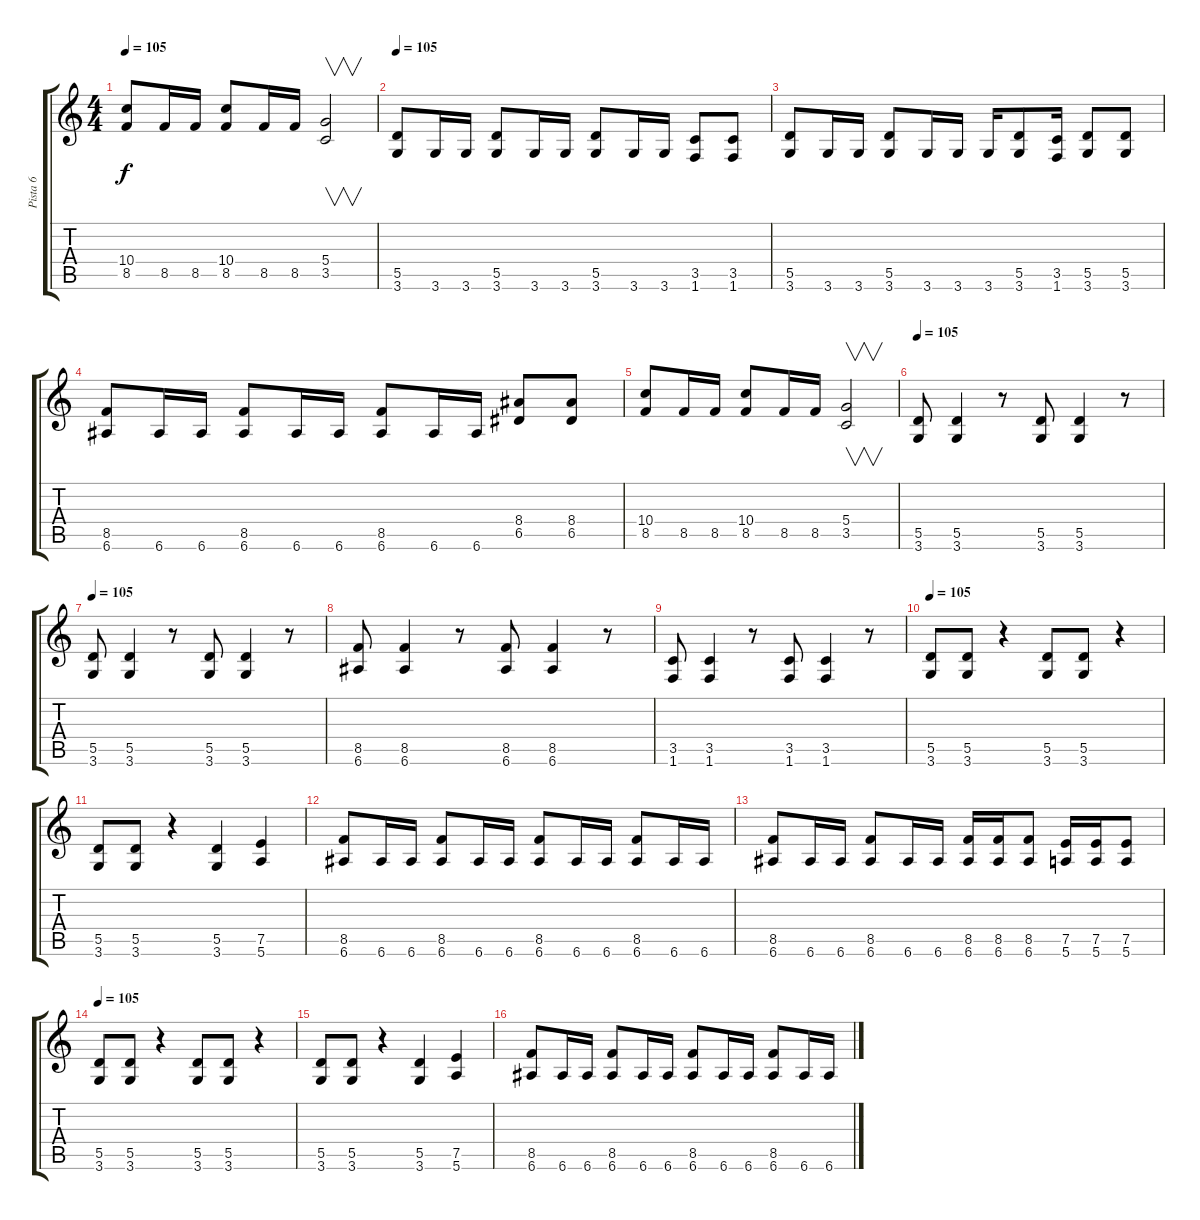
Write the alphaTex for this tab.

\track ("Pista 6" "Pista 6") {instrument distortionguitar}
\staff {score tabs}
\tuning (E4 B3 G3 D3 A2 E2) {hide}
\ts (4 4)
\tempo 105
\clef g2
\ks c
(10.4 8.5).8{dy f} 8.5.16 8.5.16 (10.4 8.5).8 8.5.16 8.5.16 (5.4 3.5).2{v} |
\tempo 105
(5.5 3.6).8 3.6.16 3.6.16 (5.5 3.6).8 3.6.16 3.6.16 (5.5 3.6).8 3.6.16 3.6.16 (3.5 1.6).8 (3.5 1.6).8 |
(5.5 3.6).8 3.6.16 3.6.16 (5.5 3.6).8 3.6.16 3.6.16 3.6.16 (5.5 3.6).8 (3.5 1.6).16 (5.5 3.6).8 (5.5 3.6).8 |
(8.5 6.6).8 6.6.16 6.6.16 (8.5 6.6).8 6.6.16 6.6.16 (8.5 6.6).8 6.6.16 6.6.16 (8.4 6.5).8 (8.4 6.5).8 |
(10.4 8.5).8 8.5.16 8.5.16 (10.4 8.5).8 8.5.16 8.5.16 (5.4 3.5).2{v} |
\tempo 105
(5.5 3.6).8 (5.5 3.6).4 r.8 (5.5 3.6).8 (5.5 3.6).4 r.8 |
\tempo 105
(5.5 3.6).8 (5.5 3.6).4 r.8 (5.5 3.6).8 (5.5 3.6).4 r.8 |
(8.5 6.6).8 (8.5 6.6).4 r.8 (8.5 6.6).8 (8.5 6.6).4 r.8 |
(3.5 1.6).8 (3.5 1.6).4 r.8 (3.5 1.6).8 (3.5 1.6).4 r.8 |
\tempo 105
(5.5 3.6).8 (5.5 3.6).8 r.4 (5.5 3.6).8 (5.5 3.6).8 r.4 |
(5.5 3.6).8 (5.5 3.6).8 r.4 (5.5 3.6).4 (7.5 5.6).4 |
(8.5 6.6).8 6.6.16 6.6.16 (8.5 6.6).8 6.6.16 6.6.16 (8.5 6.6).8 6.6.16 6.6.16 (8.5 6.6).8 6.6.16 6.6.16 |
(8.5 6.6).8 6.6.16 6.6.16 (8.5 6.6).8 6.6.16 6.6.16 (8.5 6.6).16 (8.5 6.6).16 (8.5 6.6).8 (7.5 5.6).16 (7.5 5.6).16 (7.5 5.6).8 |
\tempo 105
(5.5 3.6).8 (5.5 3.6).8 r.4 (5.5 3.6).8 (5.5 3.6).8 r.4 |
(5.5 3.6).8 (5.5 3.6).8 r.4 (5.5 3.6).4 (7.5 5.6).4 |
(8.5 6.6).8 6.6.16 6.6.16 (8.5 6.6).8 6.6.16 6.6.16 (8.5 6.6).8 6.6.16 6.6.16 (8.5 6.6).8 6.6.16 6.6.16
